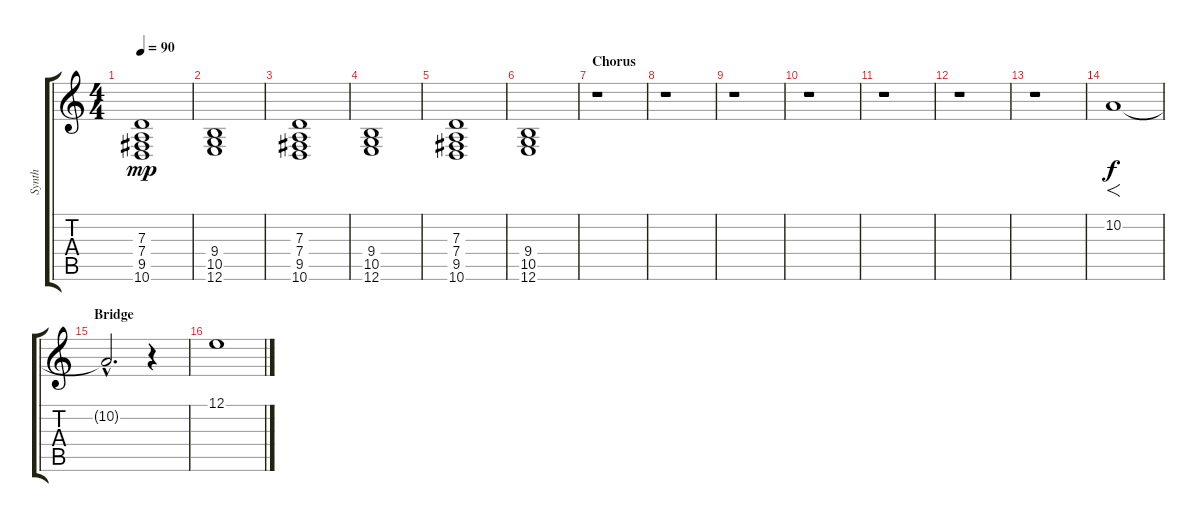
\track ("Synth" "Synth") {instrument pad2warm}
\staff {score tabs}
\tuning (E4 B3 G3 D3 A2 E2) {hide}
\ts (4 4)
\tempo 90
\clef g2
\ks c
(7.3 7.4 9.5 10.6).1{dy mp} |
(9.4 10.5 12.6).1 |
(7.3 7.4 9.5 10.6).1 |
(9.4 10.5 12.6).1 |
(7.3 7.4 9.5 10.6).1 |
(9.4 10.5 12.6).1 |
\section ("" "Chorus")
r.1 |
r.1 |
r.1 |
r.1 |
r.1 |
r.1 |
r.1 |
10.2.1{f dy f volume 11 instrument stringensemble2} |
\section ("" "Bridge")
10.2{hac t}.2{d volume 11 instrument stringensemble1} r.4 |
12.1.1{volume 11 instrument stringensemble1}
